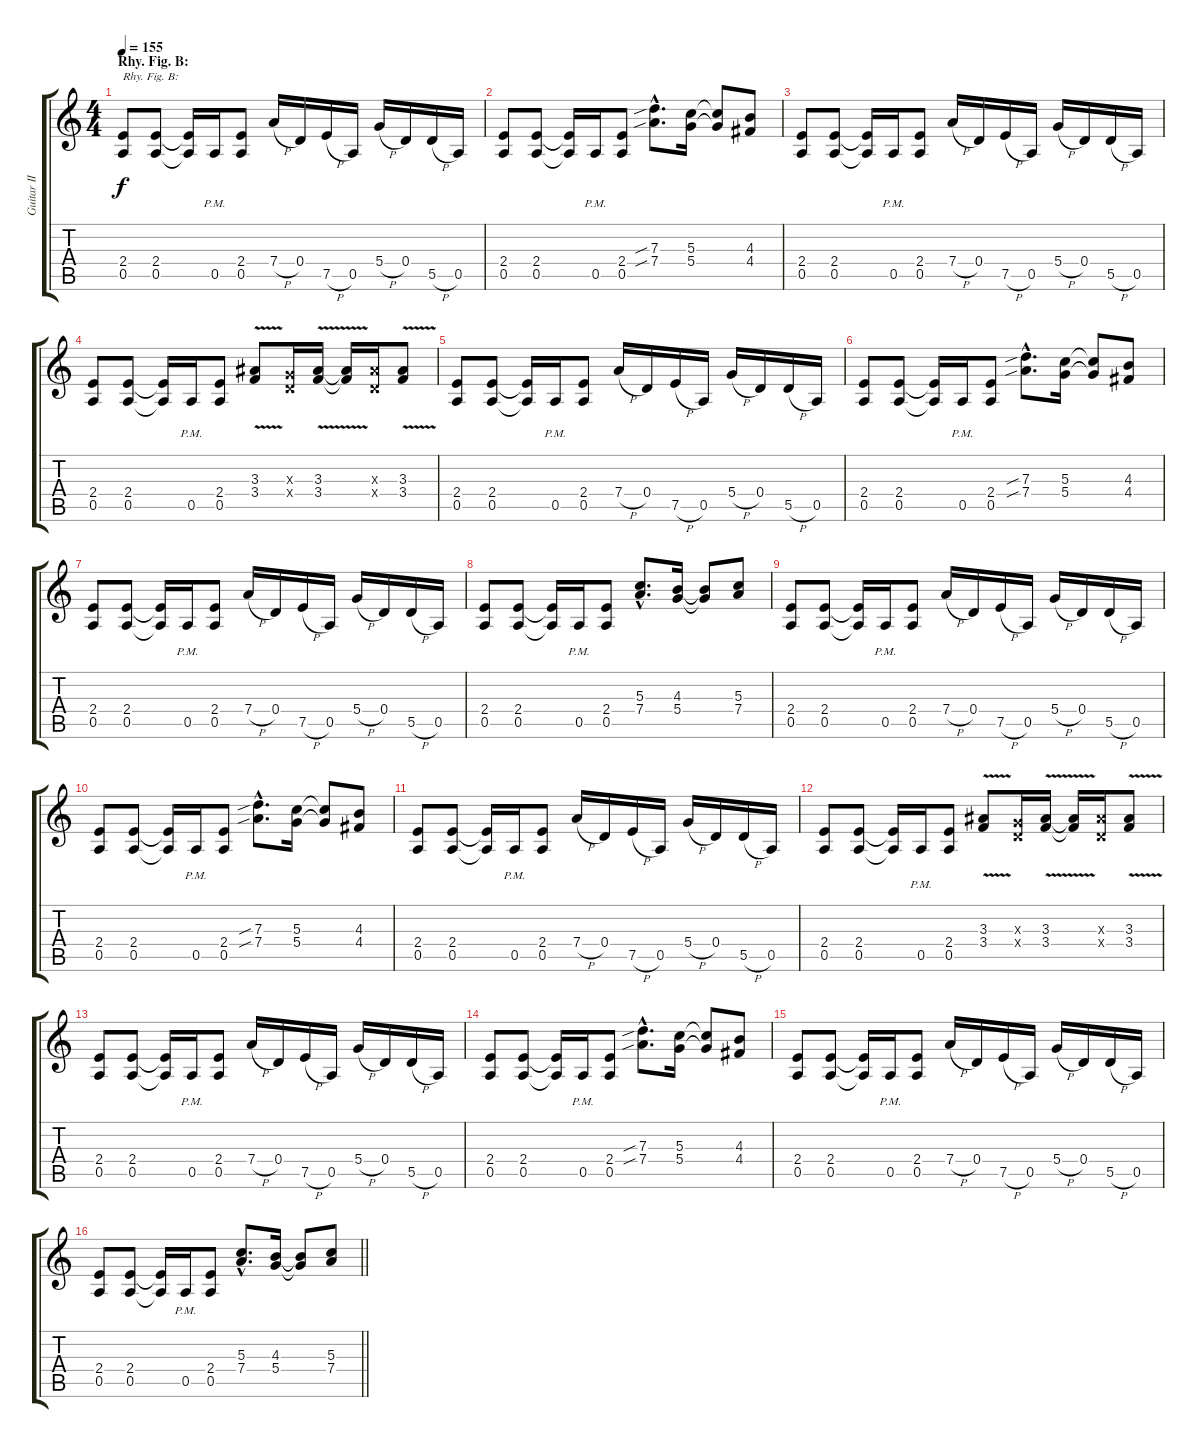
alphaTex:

\track ("Guitar II" "Guitar II") {instrument distortionguitar}
\staff {score tabs}
\tuning (E4 B3 G3 D3 A2 E2) {hide}
\ts (4 4)
\section ("" "Rhy. Fig. B:")
\tempo 155
\clef g2
\ks c
(2.4 0.5).8{txt "Rhy. Fig. B:" dy f} (2.4 0.5).8 (2.4{t} 0.5{t}).16 0.5{pm}.16 (2.4 0.5).8 7.4{h}.16 0.4.16 7.5{h}.16 0.5.16 5.4{h}.16 0.4.16 5.5{h}.16 0.5.16 |
(2.4 0.5).8 (2.4 0.5).8 (2.4{t} 0.5{t}).16 0.5{pm}.16 (2.4 0.5).8 (7.3{sib hac} 7.4{sib hac}).8{d} (5.3 5.4).16 (5.3{t} 5.4{t}).8 (4.3 4.4).8 |
(2.4 0.5).8 (2.4 0.5).8 (2.4{t} 0.5{t}).16 0.5{pm}.16 (2.4 0.5).8 7.4{h}.16 0.4.16 7.5{h}.16 0.5.16 5.4{h}.16 0.4.16 5.5{h}.16 0.5.16 |
(2.4 0.5).8 (2.4 0.5).8 (2.4{t} 0.5{t}).16 0.5{pm}.16 (2.4 0.5).8 (3.3{v} 3.4).8 (0.3{x} 0.4{x}).16 (3.3{v} 3.4).16 (3.3{t} 3.4{t}).16 (3.3{x} 0.4{x}).16 (3.3{v} 3.4).8 |
(2.4 0.5).8 (2.4 0.5).8 (2.4{t} 0.5{t}).16 0.5{pm}.16 (2.4 0.5).8 7.4{h}.16 0.4.16 7.5{h}.16 0.5.16 5.4{h}.16 0.4.16 5.5{h}.16 0.5.16 |
(2.4 0.5).8 (2.4 0.5).8 (2.4{t} 0.5{t}).16 0.5{pm}.16 (2.4 0.5).8 (7.3{sib hac} 7.4{sib hac}).8{d} (5.3 5.4).16 (5.3{t} 5.4{t}).8 (4.3 4.4).8 |
(2.4 0.5).8 (2.4 0.5).8 (2.4{t} 0.5{t}).16 0.5{pm}.16 (2.4 0.5).8 7.4{h}.16 0.4.16 7.5{h}.16 0.5.16 5.4{h}.16 0.4.16 5.5{h}.16 0.5.16 |
(2.4 0.5).8 (2.4 0.5).8 (2.4{t} 0.5{t}).16 0.5{pm}.16 (2.4 0.5).8 (5.3{hac} 7.4{hac}).8{d} (4.3 5.4).16 (4.3{t} 5.4{t}).8 (5.3 7.4).8 |
(2.4 0.5).8 (2.4 0.5).8 (2.4{t} 0.5{t}).16 0.5{pm}.16 (2.4 0.5).8 7.4{h}.16 0.4.16 7.5{h}.16 0.5.16 5.4{h}.16 0.4.16 5.5{h}.16 0.5.16 |
(2.4 0.5).8 (2.4 0.5).8 (2.4{t} 0.5{t}).16 0.5{pm}.16 (2.4 0.5).8 (7.3{sib hac} 7.4{sib hac}).8{d} (5.3 5.4).16 (5.3{t} 5.4{t}).8 (4.3 4.4).8 |
(2.4 0.5).8 (2.4 0.5).8 (2.4{t} 0.5{t}).16 0.5{pm}.16 (2.4 0.5).8 7.4{h}.16 0.4.16 7.5{h}.16 0.5.16 5.4{h}.16 0.4.16 5.5{h}.16 0.5.16 |
(2.4 0.5).8 (2.4 0.5).8 (2.4{t} 0.5{t}).16 0.5{pm}.16 (2.4 0.5).8 (3.3{v} 3.4).8 (0.3{x} 0.4{x}).16 (3.3{v} 3.4).16 (3.3{t} 3.4{t}).16 (3.3{x} 0.4{x}).16 (3.3{v} 3.4).8 |
(2.4 0.5).8 (2.4 0.5).8 (2.4{t} 0.5{t}).16 0.5{pm}.16 (2.4 0.5).8 7.4{h}.16 0.4.16 7.5{h}.16 0.5.16 5.4{h}.16 0.4.16 5.5{h}.16 0.5.16 |
(2.4 0.5).8 (2.4 0.5).8 (2.4{t} 0.5{t}).16 0.5{pm}.16 (2.4 0.5).8 (7.3{sib hac} 7.4{sib hac}).8{d} (5.3 5.4).16 (5.3{t} 5.4{t}).8 (4.3 4.4).8 |
(2.4 0.5).8 (2.4 0.5).8 (2.4{t} 0.5{t}).16 0.5{pm}.16 (2.4 0.5).8 7.4{h}.16 0.4.16 7.5{h}.16 0.5.16 5.4{h}.16 0.4.16 5.5{h}.16 0.5.16 |
\barLineRight lightlight
(2.4 0.5).8 (2.4 0.5).8 (2.4{t} 0.5{t}).16 0.5{pm}.16 (2.4 0.5).8 (5.3{hac} 7.4{hac}).8{d} (4.3 5.4).16 (4.3{t} 5.4{t}).8 (5.3 7.4).8
